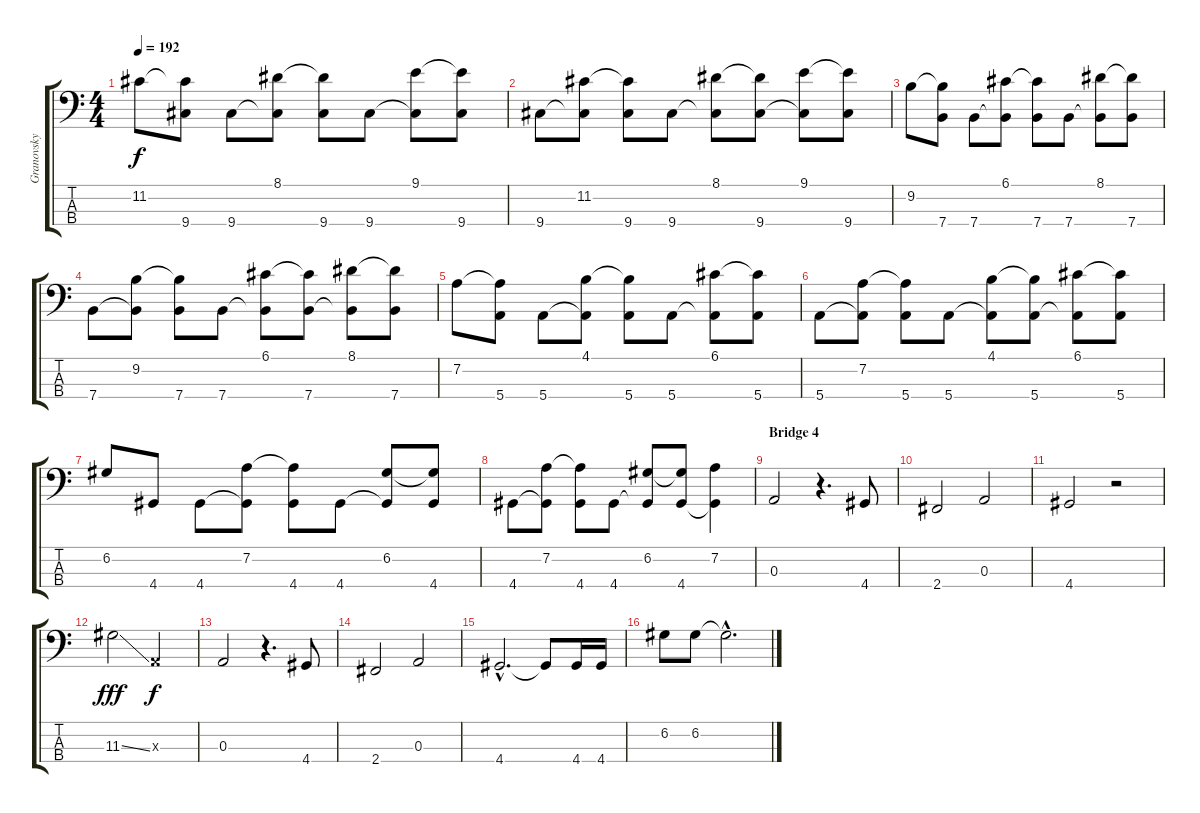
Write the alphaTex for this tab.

\track ("Granovsky" "Granovsky") {instrument electricbassfinger}
\staff {score tabs}
\tuning (G2 D2 A1 E1) {hide}
\ts (4 4)
\tempo 192
\clef f4
\ks c
11.2.8{dy f} (11.2{t} 9.4).8 9.4.8 (8.1 9.4{t}).8 (8.1{t} 9.4).8 9.4.8 (9.1 9.4{t}).8 (9.1{t} 9.4).8 |
9.4.8 (11.2 9.4{t}).8 (11.2{t} 9.4).8 9.4.8 (8.1 9.4{t}).8 (8.1{t} 9.4).8 (9.1 9.4{t}).8 (9.1{t} 9.4).8 |
9.2.8 (9.2{t} 7.4).8 7.4.8 (6.1 7.4{t}).8 (6.1{t} 7.4).8 7.4.8 (8.1 7.4{t}).8 (8.1{t} 7.4).8 |
7.4.8 (9.2 7.4{t}).8 (9.2{t} 7.4).8 7.4.8 (6.1 7.4{t}).8 (6.1{t} 7.4).8 (8.1 7.4{t}).8 (8.1{t} 7.4).8 |
7.2.8 (7.2{t} 5.4).8 5.4.8 (4.1 5.4{t}).8 (4.1{t} 5.4).8 5.4.8 (6.1 5.4{t}).8 (6.1{t} 5.4).8 |
5.4.8 (7.2 5.4{t}).8 (7.2{t} 5.4).8 5.4.8 (4.1 5.4{t}).8 (4.1{t} 5.4).8 (6.1 5.4{t}).8 (6.1{t} 5.4).8 |
6.2.8 4.4.8 4.4.8 (7.2 4.4{t}).8 (7.2{t} 4.4).8 4.4.8 (6.2 4.4{t}).8 (6.2{t} 4.4).8 |
4.4.8 (7.2 4.4{t}).8 (7.2{t} 4.4).8 4.4.8 (6.2 4.4{t}).8 (6.2{t} 4.4).8 (7.2 4.4{t}).4 |
\section ("" "Bridge 4")
0.3.2 r.4{d} 4.4.8 |
2.4.2 0.3.2 |
4.4.2 r.2 |
11.3{ss}.2{dy fff} 0.3{x}.2{dy f} |
0.3.2 r.4{d} 4.4.8 |
2.4.2 0.3.2 |
4.4{hac}.2{d} 4.4{t}.8 4.4.16 4.4.16 |
6.2.8 6.2.8 6.2{hac t}.2{d}
